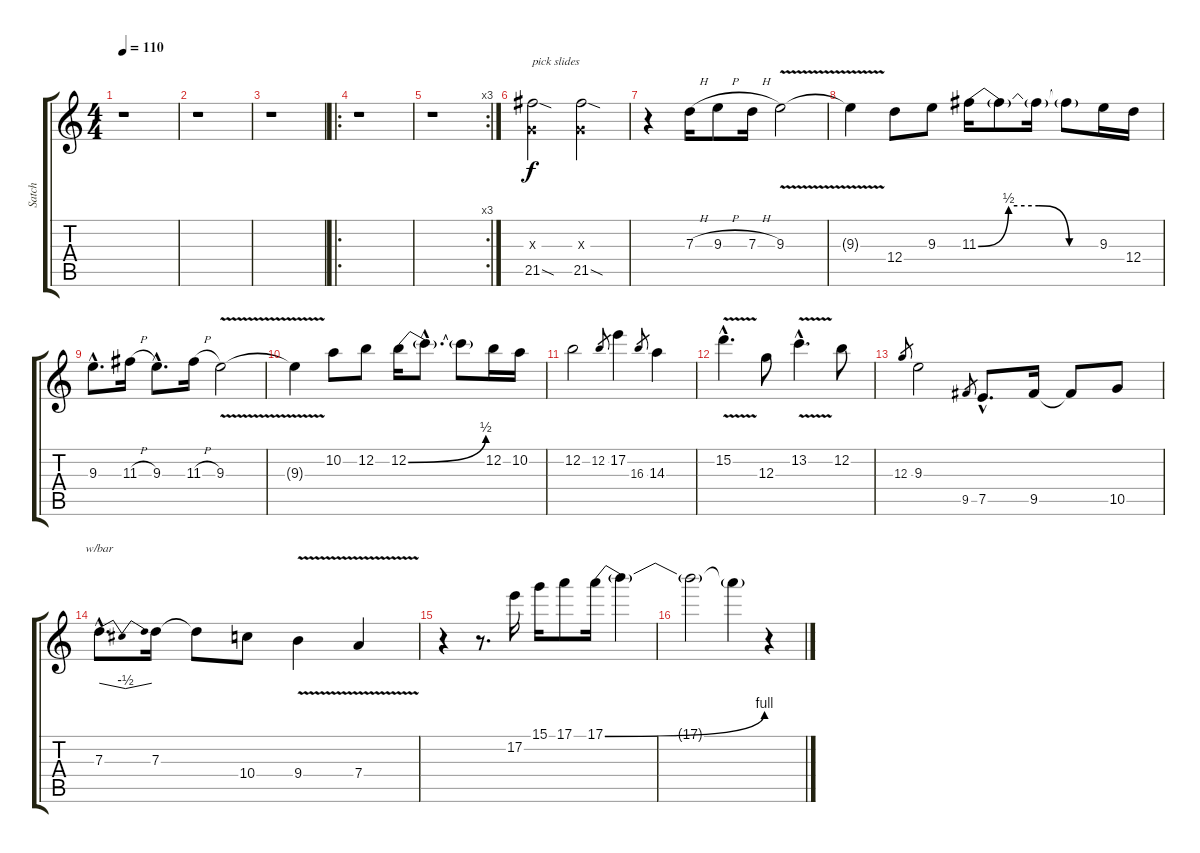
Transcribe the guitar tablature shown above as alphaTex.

\track ("Satch" "Satch") {instrument overdrivenguitar}
\staff {score tabs}
\tuning (E4 B3 G3 D3 A2 E2) {hide}
\ts (4 4)
\tempo 110
\clef g2
\ks c
r.1{dy f instrument overdrivenguitar} |
r.1 |
r.1 |
\ro
r.1 |
\rc 3
r.1 |
(0.3{x} 21.5{sod}).2{txt "pick slides"} (0.3{x} 21.5{sod}).2 |
r.4 7.3{h}.16 9.3{h}.8 7.3{h}.16 9.3{v}.2 |
9.3{t}.4 12.4.8 9.3.8 11.3{be (custom 0 0 15 2 30 2 45 0 60 0)}.16 11.3{t}.8 11.3{t}.16 11.3{t}.8 9.3.16 12.4.16 |
9.3{hac}.8{d} 11.3{h}.16 9.3{hac}.8{d} 11.3{h}.16 9.3{v}.2 |
9.3{t}.4 10.2.8 12.2.8 12.2{be (bend 0 0 60 2)}.16 12.2{hac t}.8{d} 12.2{t}.8 12.2.16 10.2.16 |
12.2.2 12.2.8{gr} 17.2.4 16.3.8{gr} 14.3.4 |
15.2{v hac}.4{d} 12.3.8 13.2{v hac}.4{d} 12.2.8 |
12.3.8{gr} 9.3.2 9.5.8{gr} 7.5{hac}.8{d} 9.5.16 9.5{t}.8 10.5.8 |
7.3{hac}.8{d tbe (dip default 0 0 30 -2 60 0)} 7.3.16 7.3{t}.8 10.4.8 9.4{v}.4 7.4{v}.4 |
r.4 r.8{d} 17.2.16 15.1.16 17.1.8 17.1{be (bend 0 0 60 4)}.16 17.1{t}.4 |
17.1{t}.2 17.1{t}.4 r.4
